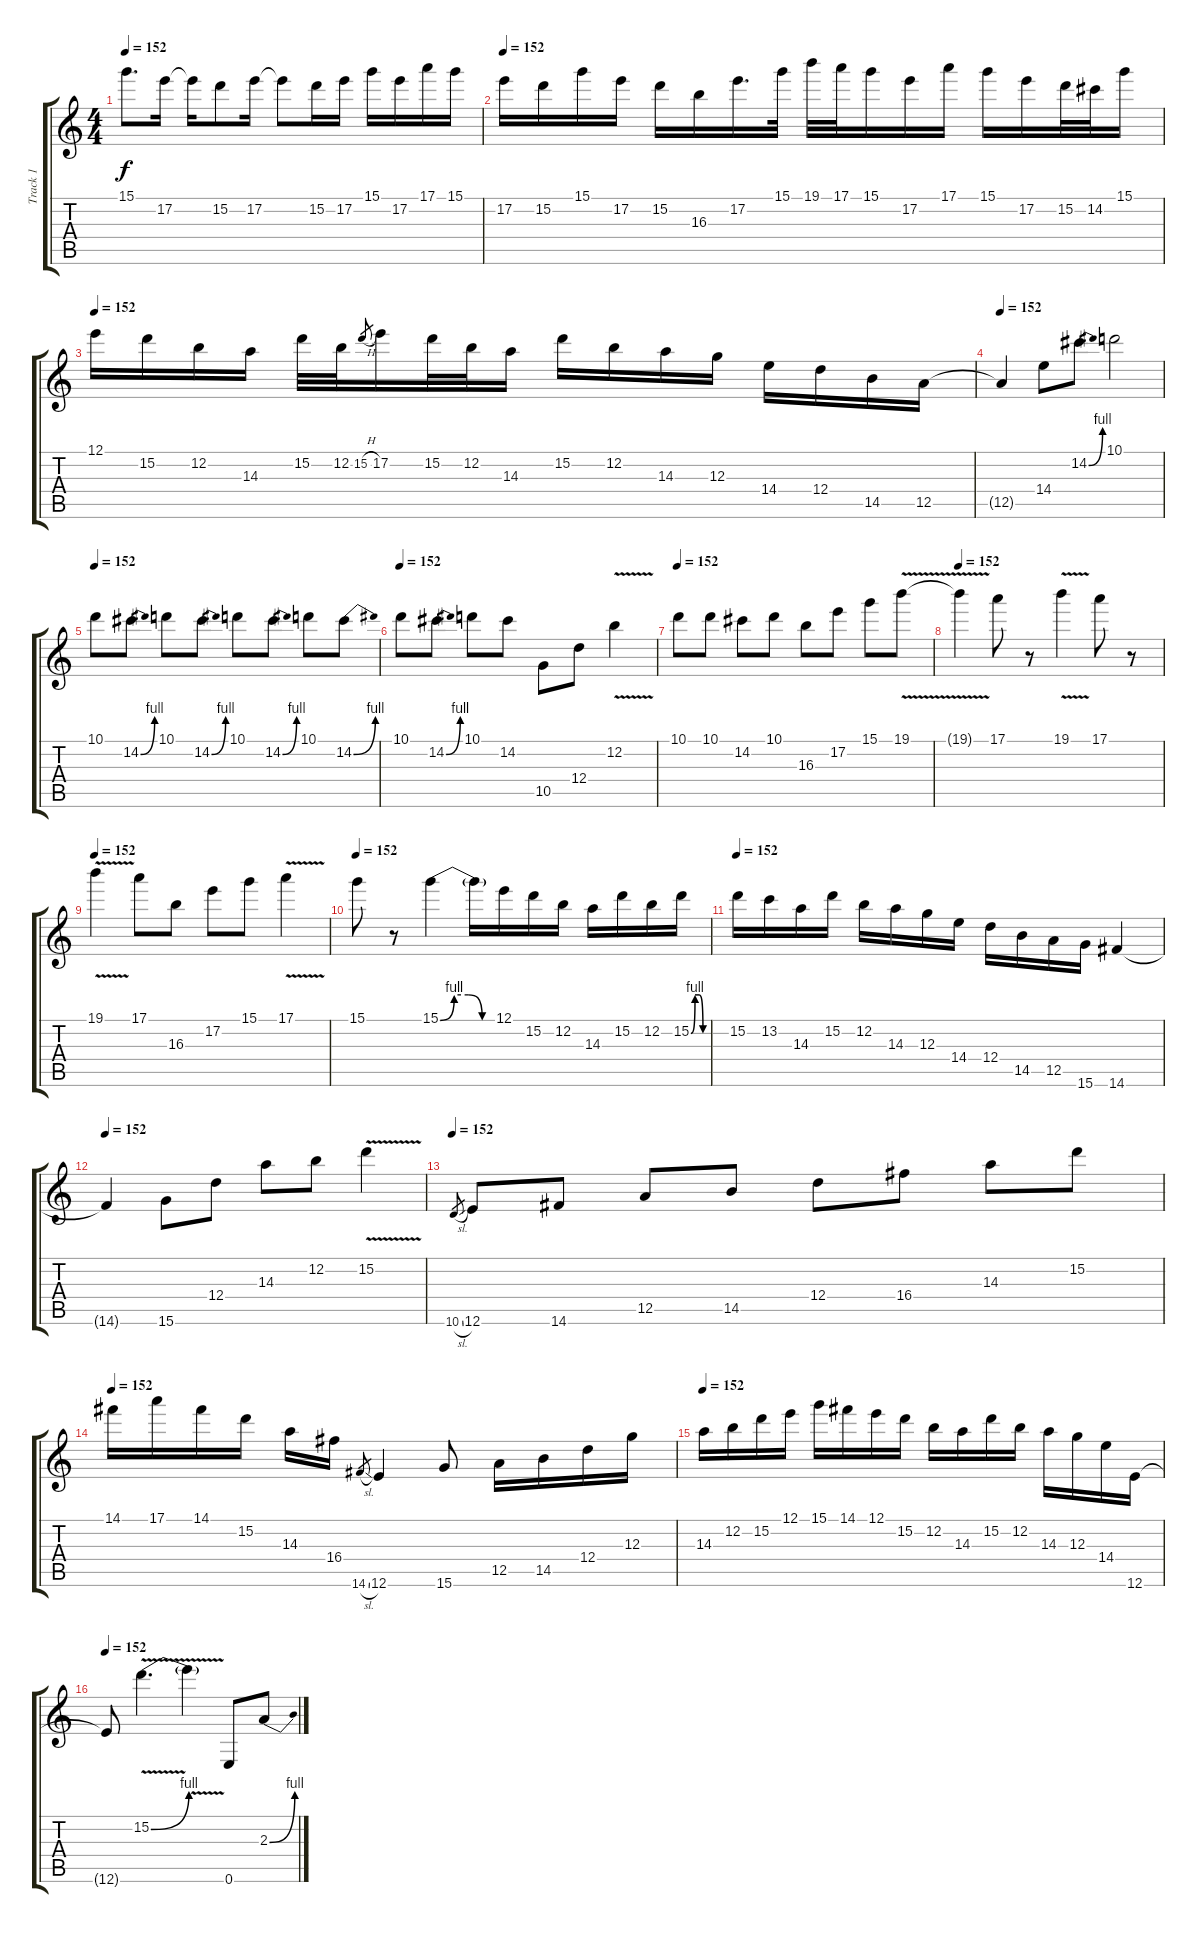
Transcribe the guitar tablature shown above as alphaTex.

\track ("Track 1" "Track 1") {instrument overdrivenguitar}
\staff {score tabs}
\tuning (E4 B3 G3 D3 A2 E2) {hide}
\ts (4 4)
\tempo 152
\clef g2
\ks c
15.1.8{d dy f} 17.2.16 17.2{t}.16 15.2.8 17.2.16 17.2{t}.8 15.2.16 17.2.16 15.1.16 17.2.16 17.1.16 15.1.16 |
\tempo 152
17.2.16 15.2.16 15.1.16 17.2.16 15.2.16 16.3.16 17.2.16{d} 15.1.32 19.1.32 17.1.32 15.1.16 17.2.16 17.1.16 15.1.16 17.2.16 15.2.32 14.2.32 15.1.16 |
\tempo 152
12.1.16 15.2.16 12.2.16 14.3.16 15.2.32 12.2.32 15.2{h}.8{gr} 17.2.16 15.2.32 12.2.32 14.3.16 15.2.16 12.2.16 14.3.16 12.3.16 14.4.16 12.4.16 14.5.16 12.5.16 |
\tempo 152
12.5{t}.4 14.4.8 14.2{be (bend 0 0 60 4)}.8 10.1.2 |
\tempo 152
10.1.8 14.2{be (bend 0 0 60 4)}.8 10.1.8 14.2{be (bend 0 0 60 4)}.8 10.1.8 14.2{be (bend 0 0 60 4)}.8 10.1.8 14.2{be (bend 0 0 60 4)}.8 |
\tempo 152
10.1.8 14.2{be (bend 0 0 60 4)}.8 10.1.8 14.2.8 10.5.8 12.4.8 12.2{v}.4 |
\tempo 152
10.1.8 10.1.8 14.2.8 10.1.8 16.3.8 17.2.8 15.1.8 19.1{v}.8 |
\tempo 152
19.1{v t}.4 17.1.8 r.8 19.1{v}.4 17.1.8 r.8 |
\tempo 152
19.1{v}.4 17.1.8 16.3.8 17.2.8 15.1.8 17.1{v}.4 |
\tempo 152
15.1.8 r.8 15.1{be (custom 0 0 15 4 30 4 45 0 60 0)}.4 15.1{t}.16 12.1.16 15.2.16 12.2.16 14.3.16 15.2.16 12.2.16 15.2{be (custom 0 0 15 4 30 4 45 0 60 0)}.16 |
\tempo 152
15.2.16 13.2.16 14.3.16 15.2.16 12.2.16 14.3.16 12.3.16 14.4.16 12.4.16 14.5.16 12.5.16 15.6.16 14.6.4 |
\tempo 152
14.6{t}.4 15.6.8 12.4.8 14.3.8 12.2.8 15.2{v}.4 |
\tempo 152
10.6{sl}.8{gr} 12.6.8 14.6.8 12.5.8 14.5.8 12.4.8 16.4.8 14.3.8 15.2.8 |
\tempo 152
14.1.16 17.1.16 14.1.16 15.2.16 14.3.16 16.4.16 14.6{sl}.8{gr} 12.6.4 15.6.8 12.5.16 14.5.16 12.4.16 12.3.16 |
\tempo 152
14.3.16 12.2.16 15.2.16 12.1.16 15.1.16 14.1.16 12.1.16 15.2.16 12.2.16 14.3.16 15.2.16 12.2.16 14.3.16 12.3.16 14.4.16 12.6.16 |
\tempo 152
12.6{t}.8 15.2{be (bend 0 0 60 4) v}.4{d} 15.2{v t}.4 0.6.8 2.3{be (bend 0 0 60 4)}.8
